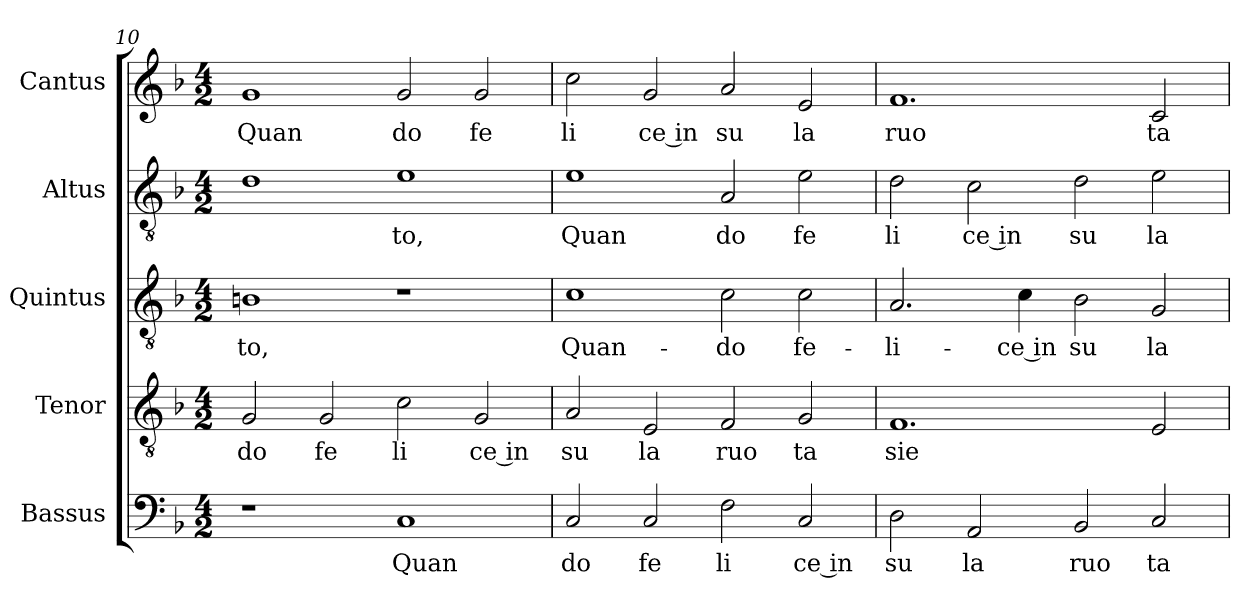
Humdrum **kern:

**kern	**text	**kern	**text	**kern	**text	**kern	**text	**kern	**text
*part5	*part5	*part4	*part4	*part3	*part3	*part2	*part2	*part1	*part1
*staff5	*staff5	*staff4	*staff4	*staff3	*staff3	*staff2	*staff2	*staff1	*staff1
*I"Bassus	*	*I"Tenor	*	*I"Quintus	*	*I"Altus	*	*I"Cantus	*
*clefF4	*	*clefGv2	*	*clefGv2	*	*clefGv2	*	*clefG2	*
*k[b-]	*	*k[b-]	*	*k[b-]	*	*k[b-]	*	*k[b-]	*
*F:	*	*F:	*	*F:	*	*F:	*	*F:	*
*M4/2	*	*M4/2	*	*M4/2	*	*M4/2	*	*M4/2	*
=10	=10	=10	=10	=10	=10	=10	=10	=10	=10
!	!	!	!LO:LY:b:cj	!	!LO:LY:b:cj	!	!	!	!LO:LY:b:cj
1r	.	2G/	do	1Bn	-to,	1d	.	1g	Quan
!	!	!	!LO:LY:b:cj	!	!	!	!	!	!
.	.	2G/	fe	.	.	.	.	.	.
!	!LO:LY:b:cj	!	!LO:LY:b:cj	!	!	!	!LO:LY:b:cj	!	!LO:LY:b:cj
1C	Quan	2c\	li	1r	.	1e	to,	2g/	do
!	!	!	!LO:LY:b:rj	!	!	!	!	!	!LO:LY:b:cj
.	.	2G/	ce in	.	.	.	.	2g/	fe
=11	=11	=11	=11	=11	=11	=11	=11	=11	=11
!	!LO:LY:b:cj	!	!LO:LY:b:cj	!	!LO:LY:b:cj	!	!LO:LY:b:cj	!	!LO:LY:b:cj
2C/	do	2A/	su	1c	Quan-	1e	Quan	2cc\	li
!	!LO:LY:b:cj	!	!LO:LY:b:cj	!	!	!	!	!	!LO:LY:b:rj
2C/	fe	2E/	la	.	.	.	.	2g/	ce in
!	!LO:LY:b:cj	!	!LO:LY:b:cj	!	!LO:LY:b:cj	!	!LO:LY:b:cj	!	!LO:LY:b:cj
2F\	li	2F/	ruo	2c\	-do	2A/	do	2a/	su
!	!LO:LY:b:rj	!	!LO:LY:b:cj	!	!LO:LY:b:cj	!	!LO:LY:b:cj	!	!LO:LY:b:cj
2C/	ce in	2G/	ta	2c\	fe-	2e\	fe	2e/	la
=12	=12	=12	=12	=12	=12	=12	=12	=12	=12
!	!LO:LY:b:cj	!	!LO:LY:b:cj	!	!LO:LY:b:cj	!	!LO:LY:b:cj	!	!LO:LY:b:cj
2D\	su	1.F	sie	2.A/	-li-	2d\	li	1.f	ruo
!	!LO:LY:b:cj	!	!	!	!	!	!LO:LY:b:rj	!	!
2AA/	la	.	.	.	.	2c\	ce in	.	.
!	!	!	!	!	!LO:LY:b:rj	!	!	!	!
.	.	.	.	4c\	-ce in	.	.	.	.
!	!LO:LY:b:cj	!	!	!	!LO:LY:b:cj	!	!LO:LY:b:cj	!	!
2BB-/	ruo	.	.	2B-\	su	2d\	su	.	.
!	!LO:LY:b:cj	!	!	!	!LO:LY:b:cj	!	!LO:LY:b:cj	!	!LO:LY:b:cj
2C/	ta	2E/	.	2G/	la	2e\	la	2c/	ta
=	=	=	=	=	=	=	=	=	=
*-	*-	*-	*-	*-	*-	*-	*-	*-	*-
